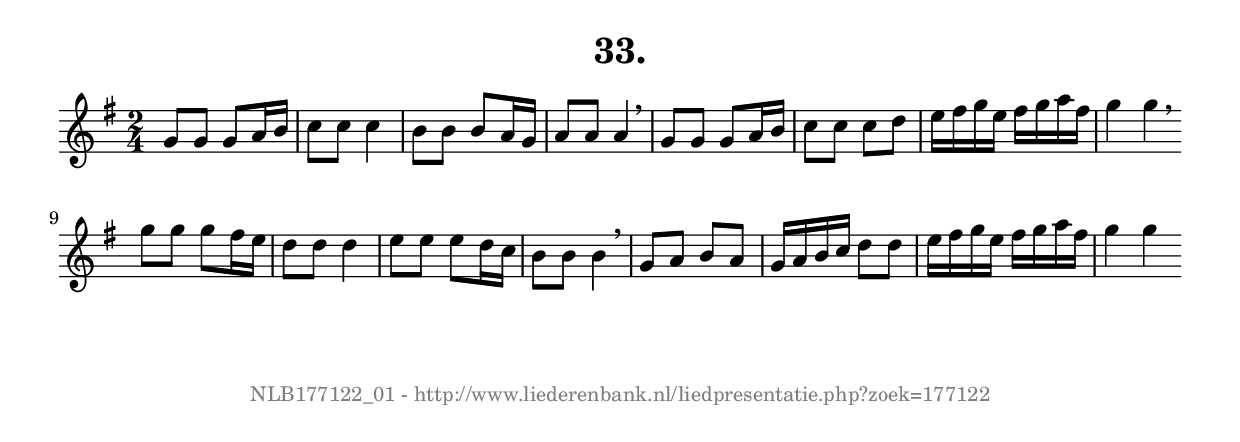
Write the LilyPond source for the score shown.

%
% produced by wce2krn 1.64 (7 June 2014)
%
\version"2.16"
#(append! paper-alist '(("long" . (cons (* 210 mm) (* 2000 mm)))))
#(set-default-paper-size "long")
sb = {\breathe}
mBreak = {\breathe }
bBreak = {\breathe }
x = {\once\override NoteHead #'style = #'cross }
gl=\glissando
itime={\override Staff.TimeSignature #'stencil = ##f }
ficta = {\once\set suggestAccidentals = ##t}
fine = {\once\override Score.RehearsalMark #'self-alignment-X = #1 \mark \markup {\italic{Fine}}}
dc = {\once\override Score.RehearsalMark #'self-alignment-X = #1 \mark \markup {\italic{D.C.}}}
dcf = {\once\override Score.RehearsalMark #'self-alignment-X = #1 \mark \markup {\italic{D.C. al Fine}}}
dcc = {\once\override Score.RehearsalMark #'self-alignment-X = #1 \mark \markup {\italic{D.C. al Coda}}}
ds = {\once\override Score.RehearsalMark #'self-alignment-X = #1 \mark \markup {\italic{D.S.}}}
dsf = {\once\override Score.RehearsalMark #'self-alignment-X = #1 \mark \markup {\italic{D.S. al Fine}}}
dsc = {\once\override Score.RehearsalMark #'self-alignment-X = #1 \mark \markup {\italic{D.S. al Coda}}}
pv = {\set Score.repeatCommands = #'((volta "1"))}
sv = {\set Score.repeatCommands = #'((volta "2"))}
tv = {\set Score.repeatCommands = #'((volta "3"))}
qv = {\set Score.repeatCommands = #'((volta "4"))}
xv = {\set Score.repeatCommands = #'((volta #f))}
\header{ tagline = ""
title = "33."
}
\score {{
\key g \major
\relative g'
{
\set melismaBusyProperties = #'()
\time 2/4
\tempo 4=120
\override Score.MetronomeMark #'transparent = ##t
\override Score.RehearsalMark #'break-visibility = #(vector #t #t #f)
g8 g g a16 b c8 c c4 b8 b b a16 g a8 a a4 \sb g8 g g a16 b c8 c c d e16 fis g e fis g a fis g4 g \bar ":|:" \bBreak
g8 g g fis16 e d8 d d4 e8 e e d16 c b8 b b4 \sb g8 a b a g16 a b c d8 d e16 fis g e fis g a fis g4 g \bar ":|"
 }}
 \midi { }
 \layout {
            indent = 0.0\cm
}
}
\markup { \vspace #0 } \markup { \with-color #grey \fill-line { \center-column { \smaller "NLB177122_01 - http://www.liederenbank.nl/liedpresentatie.php?zoek=177122" } } }
